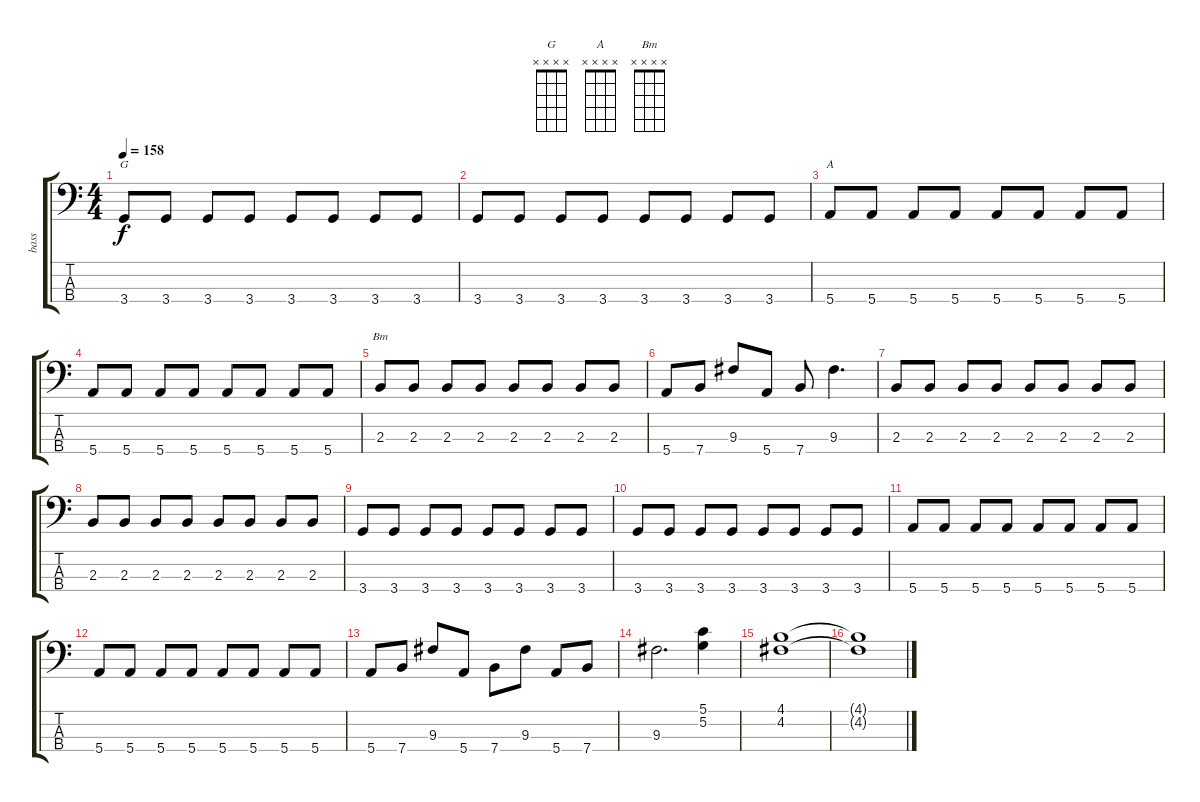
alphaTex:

\track ("bass" "bass") {instrument electricbassfinger}
\staff {score tabs}
\tuning (G2 D2 A1 E1) {hide}
\chord ("G" x x x x)
\chord ("A" x x x x)
\chord ("Bm" x x x x)
\ts (4 4)
\tempo 158
\clef f4
\ks c
3.4.8{ch "G" dy f} 3.4.8 3.4.8 3.4.8 3.4.8 3.4.8 3.4.8 3.4.8 |
3.4.8 3.4.8 3.4.8 3.4.8 3.4.8 3.4.8 3.4.8 3.4.8 |
5.4.8{ch "A"} 5.4.8 5.4.8 5.4.8 5.4.8 5.4.8 5.4.8 5.4.8 |
5.4.8 5.4.8 5.4.8 5.4.8 5.4.8 5.4.8 5.4.8 5.4.8 |
2.3.8{ch "Bm"} 2.3.8 2.3.8 2.3.8 2.3.8 2.3.8 2.3.8 2.3.8 |
5.4.8 7.4.8 9.3.8 5.4.8 7.4.8 9.3.4{d} |
2.3.8 2.3.8 2.3.8 2.3.8 2.3.8 2.3.8 2.3.8 2.3.8 |
2.3.8 2.3.8 2.3.8 2.3.8 2.3.8 2.3.8 2.3.8 2.3.8 |
3.4.8 3.4.8 3.4.8 3.4.8 3.4.8 3.4.8 3.4.8 3.4.8 |
3.4.8 3.4.8 3.4.8 3.4.8 3.4.8 3.4.8 3.4.8 3.4.8 |
5.4.8 5.4.8 5.4.8 5.4.8 5.4.8 5.4.8 5.4.8 5.4.8 |
5.4.8 5.4.8 5.4.8 5.4.8 5.4.8 5.4.8 5.4.8 5.4.8 |
5.4.8 7.4.8 9.3.8 5.4.8 7.4.8 9.3.8 5.4.8 7.4.8 |
9.3.2{d} (5.1 5.2).4 |
(4.1 4.2).1 |
(4.1{t} 4.2{t}).1
